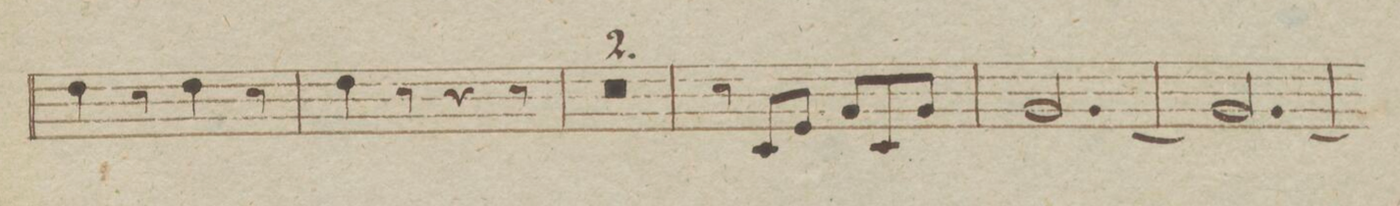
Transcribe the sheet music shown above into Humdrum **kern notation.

**kern	**dynam
*I"Corno Primo in Es.	*
*clefG2	*
*k[b-e-a-]	*
*met(c)	*
*M6/8	*
4f\	.
8r	.
4f\	.
8r	.
=215	=215
4f\	.
8r	.
4r	.
8r	.
=216	=216
1.r	.
=217	=217
=218	=218
8r	.
8E-/L	.
8G/J	.
8B-/L	.
8E-/	.
8G/J	.
=219	=219
[2.B-/	.
=220	=220
2.B-/_	.
=221	=221
*-	*-
